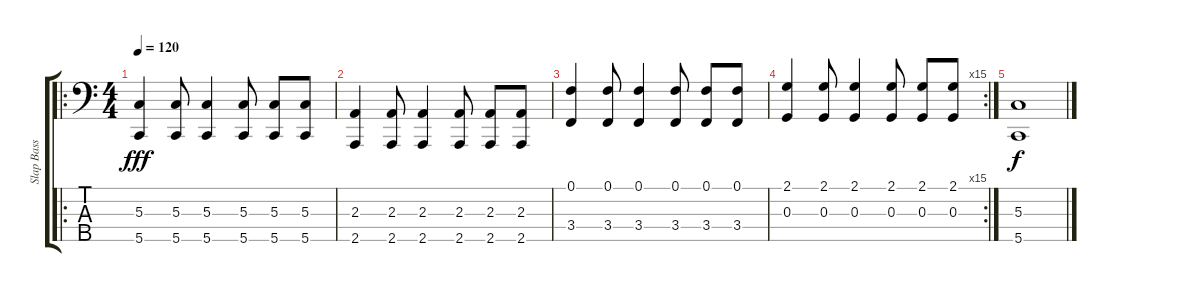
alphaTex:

\track ("Slap Bass" "Slap Bass") {instrument slapbass1}
\staff {score tabs}
\tuning (F2 C2 G1 D1 G0) {hide}
\ro
\ts (4 4)
\tempo 120
\clef f4
\ks c
(5.3 5.5).4{dy fff instrument slapbass1} (5.3 5.5).8 (5.3 5.5).4 (5.3 5.5).8 (5.3 5.5).8 (5.3 5.5).8 |
(2.3 2.5).4 (2.3 2.5).8 (2.3 2.5).4 (2.3 2.5).8 (2.3 2.5).8 (2.3 2.5).8 |
(0.1 3.4).4 (0.1 3.4).8 (0.1 3.4).4 (0.1 3.4).8 (0.1 3.4).8 (0.1 3.4).8 |
\rc 15
(2.1 0.3).4 (2.1 0.3).8 (2.1 0.3).4 (2.1 0.3).8 (2.1 0.3).8 (2.1 0.3).8 |
(5.3 5.5).1{dy f}
